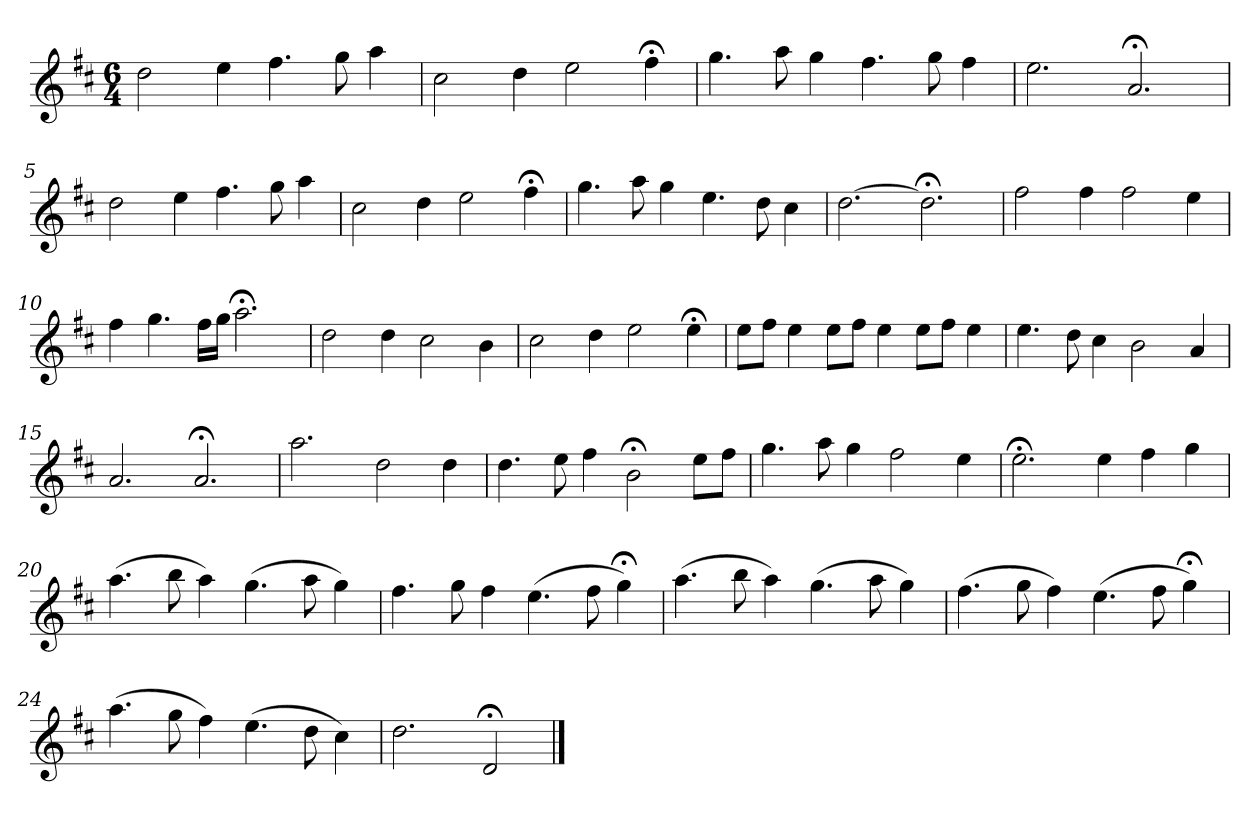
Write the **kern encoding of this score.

**kern
*part1
*staff1
*k[f#c#]
*D:
*M6/4
*MM120
=1
2dd
4ee
4.ff#
8gg
4aa
=2
2cc#
4dd
2ee
4ff#;<
=3
4.gg
8aa
4gg
4.ff#
8gg
4ff#
=4
2.ee
2.a;<
=5
2dd
4ee
4.ff#
8gg
4aa
=6
2cc#
4dd
2ee
4ff#;<
=7
4.gg
8aa
4gg
4.ee
8dd
4cc#
=8
[2.dd
2.dd;<]
=9
2ff#
4ff#
2ff#
4ee
=10
4ff#
4.gg
16ff#LL
16ggJJ
2.aa;<
=11
2dd
4dd
2cc#
4b
=12
2cc#
4dd
2ee
4ee;<
=13
8eeL
8ff#J
4ee
8eeL
8ff#J
4ee
8eeL
8ff#J
4ee
=14
4.ee
8dd
4cc#
2b
4a
=15
2.a
2.a;<
=16
2.aa
2dd
4dd
=17
4.dd
8ee
4ff#
2b;<
8eeL
8ff#J
=18
4.gg
8aa
4gg
2ff#
4ee
=19
2.ee;<
4ee
4ff#
4gg
=20
(4.aa
8bb
4aa)
(4.gg
8aa
4gg)
=21
4.ff#
8gg
4ff#
(4.ee
8ff#
4gg;<)
=22
(4.aa
8bb
4aa)
(4.gg
8aa
4gg)
=23
(4.ff#
8gg
4ff#)
(4.ee
8ff#
4gg;<)
=24
(4.aa
8gg
4ff#)
(4.ee
8dd
4cc#)
=25
2.dd
2d;<
==
*-
